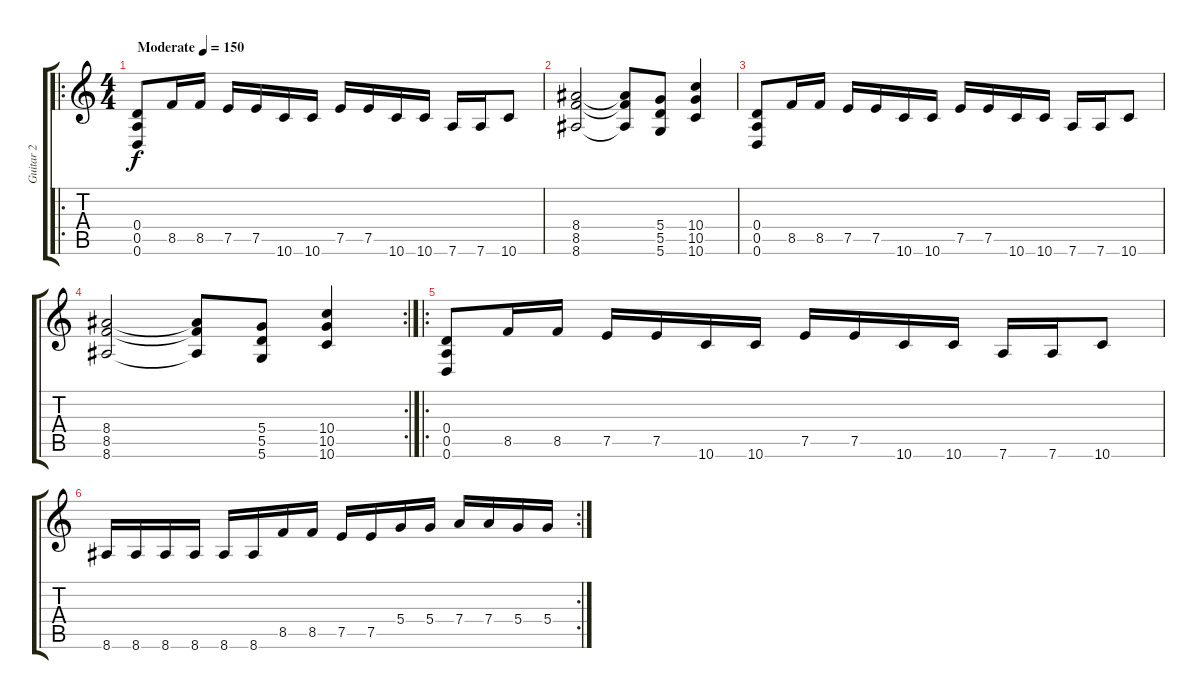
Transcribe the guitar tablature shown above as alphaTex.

\track ("Guitar 2" "Guitar 2") {instrument distortionguitar}
\staff {score tabs}
\tuning (E4 B3 G3 D3 A2 D2) {hide}
\ro
\ts (4 4)
\tempo (150 "Moderate")
\clef g2
\ks c
(0.4 0.5 0.6).8{dy f instrument distortionguitar} 8.5.16 8.5.16 7.5.16 7.5.16 10.6.16 10.6.16 7.5.16 7.5.16 10.6.16 10.6.16 7.6.16 7.6.16 10.6.8 |
(8.4 8.5 8.6).2 (8.4{t} 8.5{t} 8.6{t}).8 (5.4 5.5 5.6).8 (10.4 10.5 10.6).4 |
(0.4 0.5 0.6).8 8.5.16 8.5.16 7.5.16 7.5.16 10.6.16 10.6.16 7.5.16 7.5.16 10.6.16 10.6.16 7.6.16 7.6.16 10.6.8 |
\rc 2
(8.4 8.5 8.6).2 (8.4{t} 8.5{t} 8.6{t}).8 (5.4 5.5 5.6).8 (10.4 10.5 10.6).4 |
\ro
(0.4 0.5 0.6).8 8.5.16 8.5.16 7.5.16 7.5.16 10.6.16 10.6.16 7.5.16 7.5.16 10.6.16 10.6.16 7.6.16 7.6.16 10.6.8 |
\rc 2
8.6.16 8.6.16 8.6.16 8.6.16 8.6.16 8.6.16 8.5.16 8.5.16 7.5.16 7.5.16 5.4.16 5.4.16 7.4.16 7.4.16 5.4.16 5.4.16
